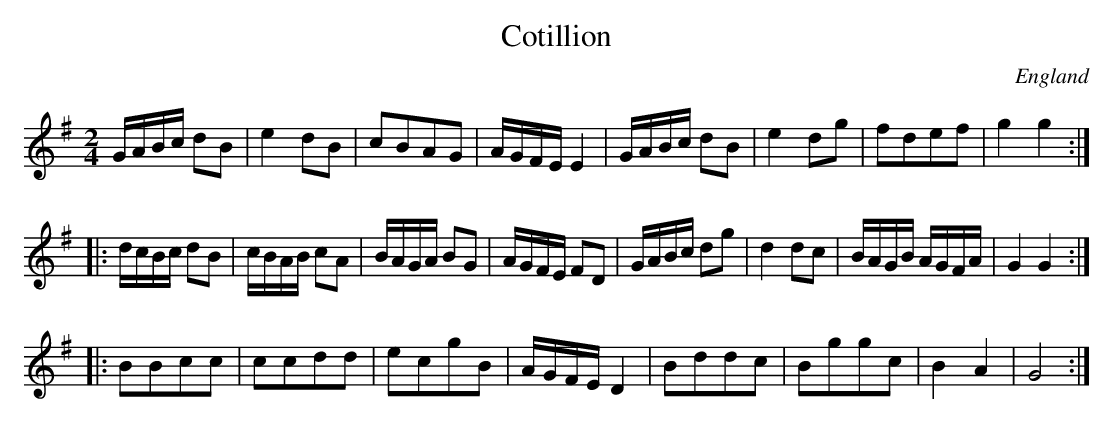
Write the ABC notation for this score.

X:1
T:Cotillion
L:1/16
M:2/4
O:England
K:G
GABc d2B2 | e4 d2B2 | c2B2A2G2 | AGFE E4 |\
GABc d2B2 | e4 d2g2 | f2d2e2f2 | g4g4 ::
dcBc d2B2 | cBAB c2A2 | BAGA B2G2 | AGFE F2D2 |\
GABc d2g2 | d4 d2c2   | BAGB AGFA | G4G4 ::
B2B2c2c2 | c2c2d2d2 | e2c2g2B2 | AGFE D4 |\
B2d2d2c2 | B2g2g2c2 | B4  A4   | G8  :|
